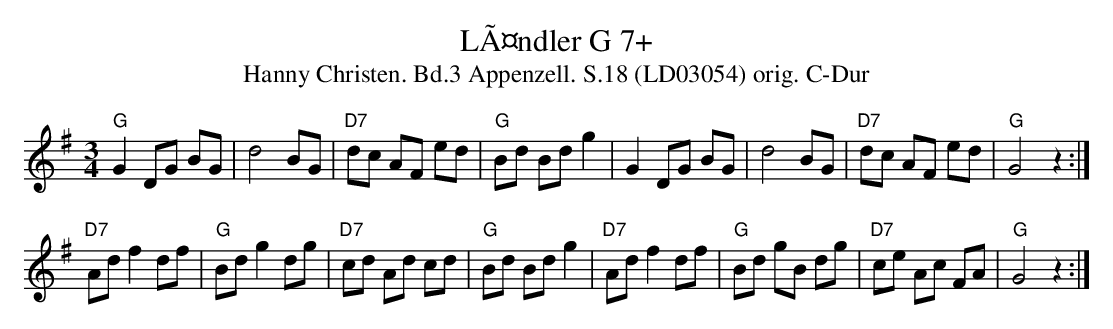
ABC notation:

X:1
T:LÃ¤ndler G 7+
T:Hanny Christen. Bd.3 Appenzell. S.18 (LD03054) orig. C-Dur
M:3/4
L:1/8
K:Gmaj
"G"G2 DG BG | d4 BG | "D7"dc AF ed | "G"Bd Bd g2 | \
G2 DG BG | d4 BG | "D7"dc AF ed | "G"G4 z2 :|
"D7"Ad f2 df | "G"Bd g2 dg | "D7"cd Ad cd | "G"Bd Bd g2 | \
"D7"Ad f2 df | "G"Bd gB dg | "D7"ce Ac FA | "G"G4 z2 :|
